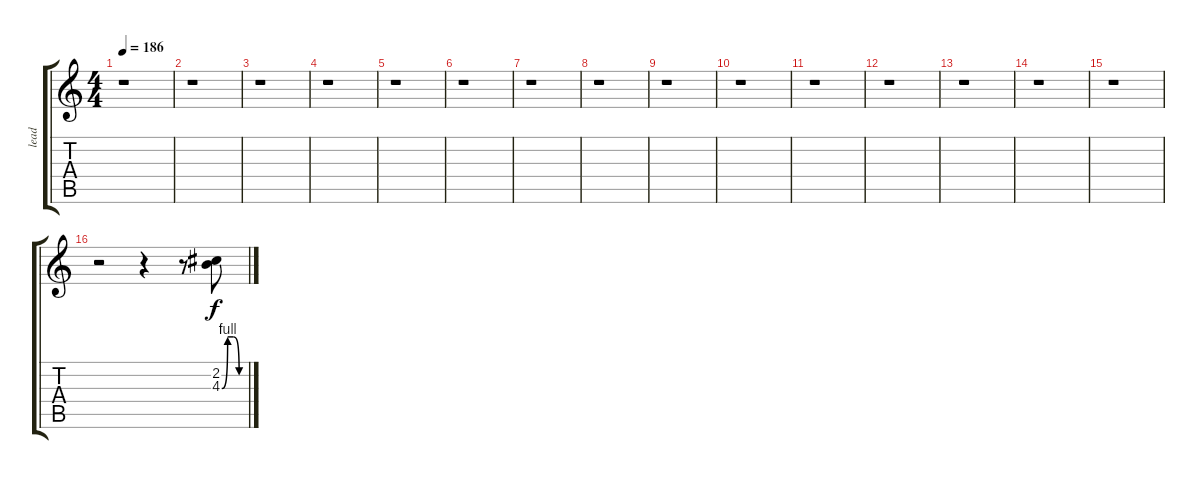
\track ("lead" "lead") {instrument distortionguitar}
\staff {score tabs}
\tuning (E4 B3 G3 D3 A2 E2) {hide}
\ts (4 4)
\tempo 186
\clef g2
\ks c
r.1{dy f} |
r.1 |
r.1 |
r.1 |
r.1 |
r.1 |
r.1 |
r.1 |
r.1 |
r.1 |
r.1 |
r.1 |
r.1 |
r.1 |
r.1 |
r.2 r.4 r.8 (2.2 4.3{be (custom 0 0 15 4 30 4 45 0 60 0)}).8
